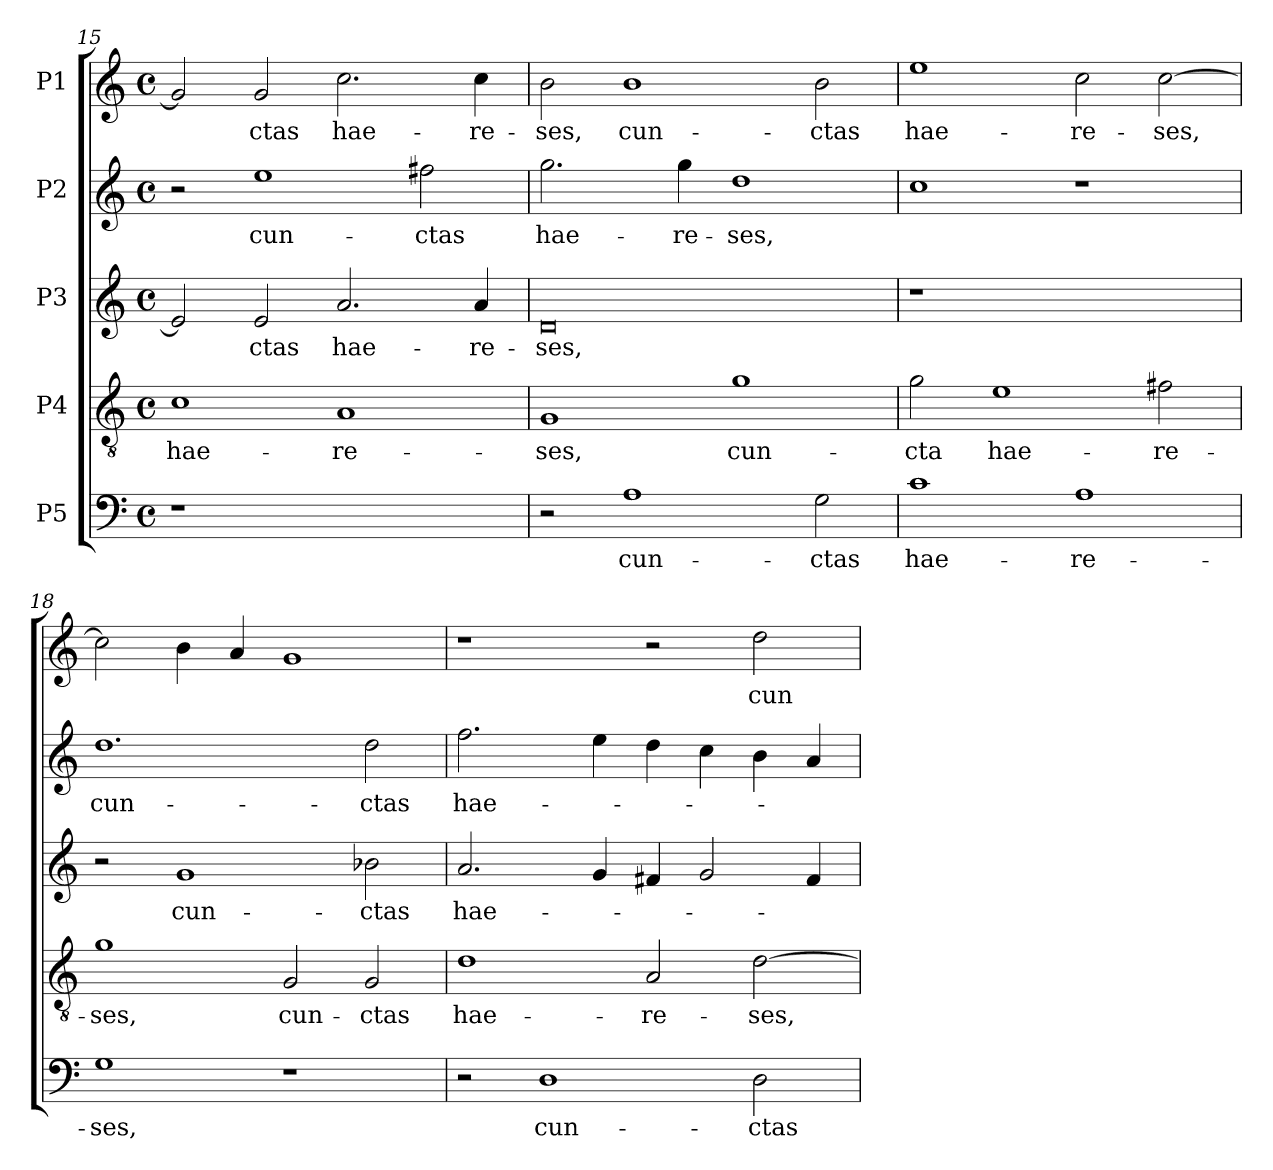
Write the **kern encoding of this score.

**kern	**text	**kern	**text	**kern	**text	**kern	**text	**kern	**text
*part5	*part5	*part4	*part4	*part3	*part3	*part2	*part2	*part1	*part1
*staff5	*staff5	*staff4	*staff4	*staff3	*staff3	*staff2	*staff2	*staff1	*staff1
*I"P5	*	*I"P4	*	*I"P3	*	*I"P2	*	*I"P1	*
*clefF4	*	*clefGv2	*	*clefG2	*	*clefG2	*	*clefG2	*
*	*	*ITrd7c12	*	*	*	*	*	*	*
*k[]	*	*k[]	*	*k[]	*	*k[]	*	*k[]	*
*C:	*	*C:	*	*C:	*	*C:	*	*C:	*
*M4/4	*	*M4/4	*	*M4/4	*	*M4/4	*	*M4/4	*
*met(c)	*	*met(c)	*	*met(c)	*	*met(c)	*	*met(c)	*
=15	=15	=15	=15	=15	=15	=15	=15	=15	=15
!LO:N:vis=1	!	!	!	!	!	!	!	!	!
!	!	!	!LO:LY:b:color=#000000	!	!	!	!	!	!
1r	.	1Ci	hae-	2ei/]	.	2r	.	2gi/]	.
!	!	!	!	!	!LO:LY:b:color=#000000	!	!	!	!
!	!	!	!	!	!	!	!LO:LY:b:color=#000000	!	!
!	!	!	!	!	!	!	!	!	!LO:LY:b:color=#000000
.	.	.	.	2ei/	-ctas	1eei	cun-	2gi/	-ctas
!	!	!	!LO:LY:b:color=#000000	!	!	!	!	!	!
!	!	!	!	!	!LO:LY:b:color=#000000	!	!	!	!
!	!	!	!	!	!	!	!	!	!LO:LY:b:color=#000000
1ryy	.	1AAi	-re-	2.ai/	hae-	.	.	2.cci\	hae-
!	!	!	!	!	!	!	!LO:LY:b:color=#000000	!	!
.	.	.	.	.	.	2ff#Xi\	-ctas	.	.
!	!	!	!	!	!LO:LY:b:color=#000000	!	!	!	!
!	!	!	!	!	!	!	!	!	!LO:LY:b:color=#000000
.	.	.	.	4ai/	-re-	.	.	4cci\	-re-
=16	=16	=16	=16	=16	=16	=16	=16	=16	=16
!	!	!	!LO:LY:b:color=#000000	!	!	!	!	!	!
!	!	!	!	!	!LO:LY:b:color=#000000	!	!	!	!
!	!	!	!	!	!	!	!LO:LY:b:color=#000000	!	!
!	!	!	!	!	!	!	!	!	!LO:LY:b:color=#000000
2r	.	1GGi	-ses,	0di	-ses,	2.ggi\	hae-	2bi\	-ses,
!	!LO:LY:b:color=#000000	!	!	!	!	!	!	!	!
!	!	!	!	!	!	!	!	!	!LO:LY:b:color=#000000
1Ai	cun-	.	.	.	.	.	.	1bi	cun-
!	!	!	!	!	!	!	!LO:LY:b:color=#000000	!	!
.	.	.	.	.	.	4ggi\	-re-	.	.
!	!	!	!LO:LY:b:color=#000000	!	!	!	!	!	!
!	!	!	!	!	!	!	!LO:LY:b:color=#000000	!	!
.	.	1Gi	cun-	.	.	1ddi	-ses,	.	.
!	!LO:LY:b:color=#000000	!	!	!	!	!	!	!	!
!	!	!	!	!	!	!	!	!	!LO:LY:b:color=#000000
2Gi\	-ctas	.	.	.	.	.	.	2bi\	-ctas
=17	=17	=17	=17	=17	=17	=17	=17	=17	=17
!	!LO:LY:b:color=#000000	!	!	!	!	!	!	!	!
!	!	!	!LO:LY:b:color=#000000	!LO:N:vis=1	!	!	!	!	!
!	!	!	!	!	!	!	!	!	!LO:LY:b:color=#000000
1ci	hae-	2Gi\	-cta	1r	.	1cci	.	1eei	hae-
!	!	!	!LO:LY:b:color=#000000	!	!	!	!	!	!
.	.	1Ei	hae-	.	.	.	.	.	.
!	!LO:LY:b:color=#000000	!	!	!	!	!	!	!	!
!	!	!	!	!	!	!	!	!	!LO:LY:b:color=#000000
1Ai	-re-	.	.	1ryy	.	1r	.	2cci\	-re-
!	!	!	!LO:LY:b:color=#000000	!	!	!	!	!	!
!	!	!	!	!	!	!	!	!	!LO:LY:b:color=#000000
.	.	2F#Xi\	-re-	.	.	.	.	[>2cci\	-ses,
!!LO:LB:g=z
=18	=18	=18	=18	=18	=18	=18	=18	=18	=18
!	!LO:LY:b:color=#000000	!	!	!	!	!	!	!	!
!	!	!	!LO:LY:b:color=#000000	!	!	!	!	!	!
!	!	!	!	!	!	!	!LO:LY:b:color=#000000	!	!
1Gi	-ses,	1Gi	-ses,	2r	.	1.ddi	cun-	2cci\]	.
!	!	!	!	!	!LO:LY:b:color=#000000	!	!	!	!
.	.	.	.	1gi	cun-	.	.	4bi\	.
.	.	.	.	.	.	.	.	4ai/	.
!	!	!	!LO:LY:b:color=#000000	!	!	!	!	!	!
1r	.	2GGi/	cun-	.	.	.	.	1gi	.
!	!	!	!LO:LY:b:color=#000000	!	!	!	!	!	!
!	!	!	!	!	!LO:LY:b:color=#000000	!	!	!	!
!	!	!	!	!	!	!	!LO:LY:b:color=#000000	!	!
.	.	2GGi/	-ctas	2b-Xi\	-ctas	2ddi\	-ctas	.	.
=19	=19	=19	=19	=19	=19	=19	=19	=19	=19
!	!	!	!LO:LY:b:color=#000000	!	!	!	!	!	!
!	!	!	!	!	!LO:LY:b:color=#000000	!	!	!	!
!	!	!	!	!	!	!	!LO:LY:b:color=#000000	!	!
2r	.	1Di	hae-	2.ai/	hae-	2.ffi\	hae-	1r	.
!	!LO:LY:b:color=#000000	!	!	!	!	!	!	!	!
1Di	cun-	.	.	.	.	.	.	.	.
.	.	.	.	4gi/	.	4eei\	.	.	.
!	!	!	!LO:LY:b:color=#000000	!	!	!	!	!	!
.	.	2AAi/	-re-	4f#Xi/	.	4ddi\	.	2r	.
.	.	.	.	2gi/	.	4cci\	.	.	.
!	!LO:LY:b:color=#000000	!	!	!	!	!	!	!	!
!	!	!	!LO:LY:b:color=#000000	!	!	!	!	!	!
!	!	!	!	!	!	!	!	!	!LO:LY:b:color=#000000
2Di\	-ctas	[>2Di\	-ses,	.	.	4bi\	.	2ddi\	cun-
.	.	.	.	4f#i/	.	4ai/	.	.	.
=	=	=	=	=	=	=	=	=	=
*-	*-	*-	*-	*-	*-	*-	*-	*-	*-
